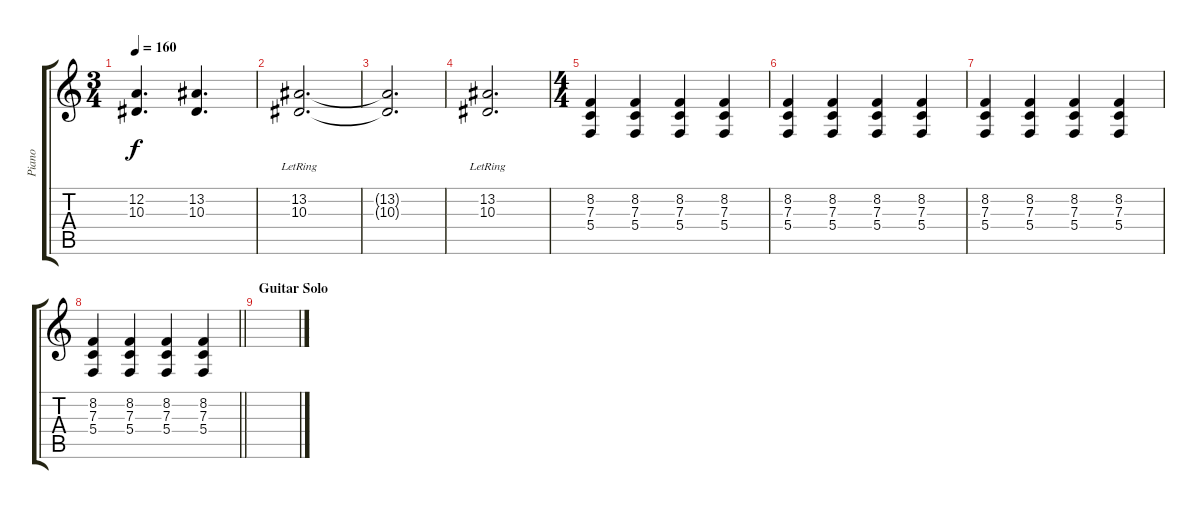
\track ("Piano" "Piano") {instrument acousticgrandpiano}
\staff {score tabs}
\tuning (D4 A3 F3 C3 G2 D2) {hide}
\ts (3 4)
\tempo 160
\clef g2
\ks c
(12.2 10.3).4{d dy f} (13.2 10.3).4{d} |
(13.2{lr} 10.3{lr}).2{d} |
(13.2{t} 10.3{t}).2{d} |
(13.2{lr} 10.3{lr}).2{d} |
\ts (4 4)
(8.2 7.3 5.4).4 (8.2 7.3 5.4).4 (8.2 7.3 5.4).4 (8.2 7.3 5.4).4 |
(8.2 7.3 5.4).4 (8.2 7.3 5.4).4 (8.2 7.3 5.4).4 (8.2 7.3 5.4).4 |
(8.2 7.3 5.4).4 (8.2 7.3 5.4).4 (8.2 7.3 5.4).4 (8.2 7.3 5.4).4 |
\barLineRight lightlight
(8.2 7.3 5.4).4 (8.2 7.3 5.4).4 (8.2 7.3 5.4).4 (8.2 7.3 5.4).4 |
\section ("" "Guitar Solo")
